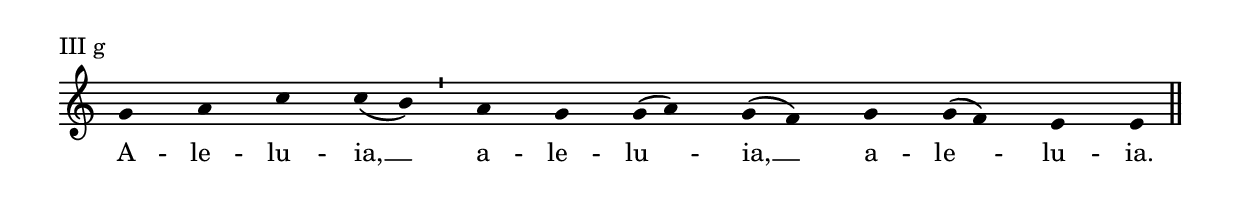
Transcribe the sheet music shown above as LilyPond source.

\version "2.24.1"

\include "gregorian.ly"
\include "../../../modules/lilypond/neums.ily"
\include "../../../modules/lilypond/layout.ily"
\include "../../../modules/lilypond/symbols.ily"

antiphonChant = \relative c'' {
  \AntiphonSignature
  \C g a c \CC c b
  \divisioMinima
  a g \CC g a \CC g f
  g \CC g f \C e e
  \finalis
}

antiphonLyrics = \lyricmode {
  A -- le -- lu -- ia, __ a -- le -- lu -- ia, __ a -- le -- lu -- ia.
}

\GregorianTranscriptionLayout

\score {
  \header {
    piece = "III g"
  }

  \new GregorianTranscriptionStaff <<
    \new GregorianTranscriptionVoice = "antiphon" {
      \antiphonChant
    }

    \new GregorianTranscriptionLyrics \lyricsto "antiphon" \antiphonLyrics
  >>
}